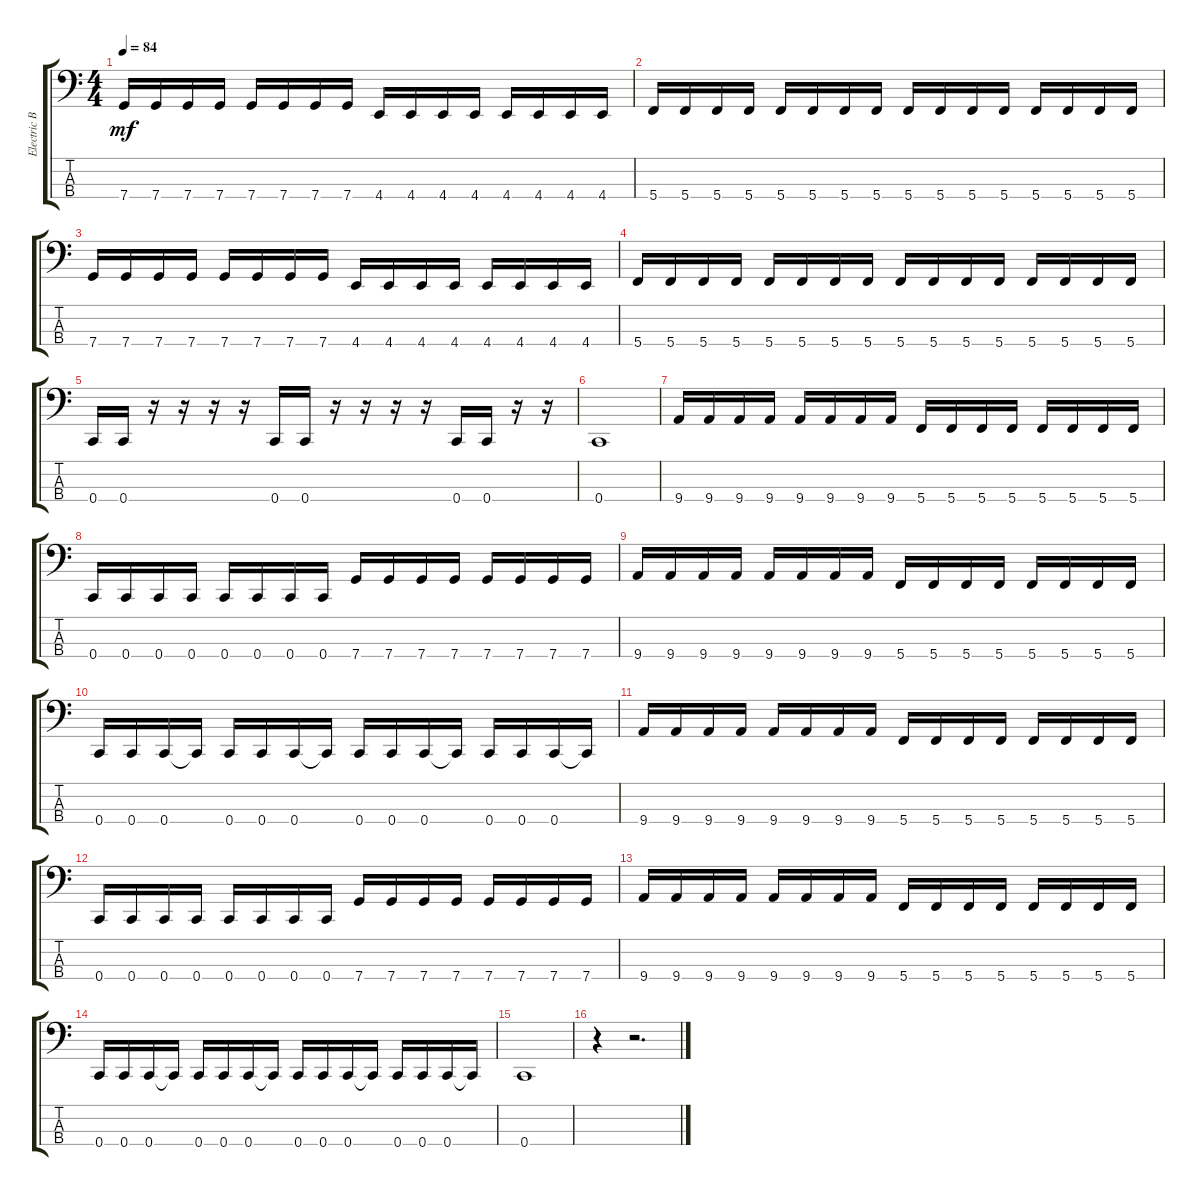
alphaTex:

\track ("Electric Bass" "Electric B") {instrument electricbassfinger}
\staff {score tabs}
\tuning (F2 C2 G1 C1) {hide}
\ts (4 4)
\tempo 84
\clef f4
\ks c
7.4.16{dy mf} 7.4.16 7.4.16 7.4.16 7.4.16 7.4.16 7.4.16 7.4.16 4.4.16 4.4.16 4.4.16 4.4.16 4.4.16 4.4.16 4.4.16 4.4.16 |
5.4.16 5.4.16 5.4.16 5.4.16 5.4.16 5.4.16 5.4.16 5.4.16 5.4.16 5.4.16 5.4.16 5.4.16 5.4.16 5.4.16 5.4.16 5.4.16 |
7.4.16 7.4.16 7.4.16 7.4.16 7.4.16 7.4.16 7.4.16 7.4.16 4.4.16 4.4.16 4.4.16 4.4.16 4.4.16 4.4.16 4.4.16 4.4.16 |
5.4.16 5.4.16 5.4.16 5.4.16 5.4.16 5.4.16 5.4.16 5.4.16 5.4.16 5.4.16 5.4.16 5.4.16 5.4.16 5.4.16 5.4.16 5.4.16 |
0.4.16 0.4.16 r.16 r.16 r.16 r.16 0.4.16 0.4.16 r.16 r.16 r.16 r.16 0.4.16 0.4.16 r.16 r.16 |
0.4.1 |
9.4.16 9.4.16 9.4.16 9.4.16 9.4.16 9.4.16 9.4.16 9.4.16 5.4.16 5.4.16 5.4.16 5.4.16 5.4.16 5.4.16 5.4.16 5.4.16 |
0.4.16 0.4.16 0.4.16 0.4.16 0.4.16 0.4.16 0.4.16 0.4.16 7.4.16 7.4.16 7.4.16 7.4.16 7.4.16 7.4.16 7.4.16 7.4.16 |
9.4.16 9.4.16 9.4.16 9.4.16 9.4.16 9.4.16 9.4.16 9.4.16 5.4.16 5.4.16 5.4.16 5.4.16 5.4.16 5.4.16 5.4.16 5.4.16 |
0.4.16 0.4.16 0.4.16 0.4{t}.16 0.4.16 0.4.16 0.4.16 0.4{t}.16 0.4.16 0.4.16 0.4.16 0.4{t}.16 0.4.16 0.4.16 0.4.16 0.4{t}.16 |
9.4.16 9.4.16 9.4.16 9.4.16 9.4.16 9.4.16 9.4.16 9.4.16 5.4.16 5.4.16 5.4.16 5.4.16 5.4.16 5.4.16 5.4.16 5.4.16 |
0.4.16 0.4.16 0.4.16 0.4.16 0.4.16 0.4.16 0.4.16 0.4.16 7.4.16 7.4.16 7.4.16 7.4.16 7.4.16 7.4.16 7.4.16 7.4.16 |
9.4.16 9.4.16 9.4.16 9.4.16 9.4.16 9.4.16 9.4.16 9.4.16 5.4.16 5.4.16 5.4.16 5.4.16 5.4.16 5.4.16 5.4.16 5.4.16 |
0.4.16 0.4.16 0.4.16 0.4{t}.16 0.4.16 0.4.16 0.4.16 0.4{t}.16 0.4.16 0.4.16 0.4.16 0.4{t}.16 0.4.16 0.4.16 0.4.16 0.4{t}.16 |
0.4.1 |
r.4 r.2{d}
